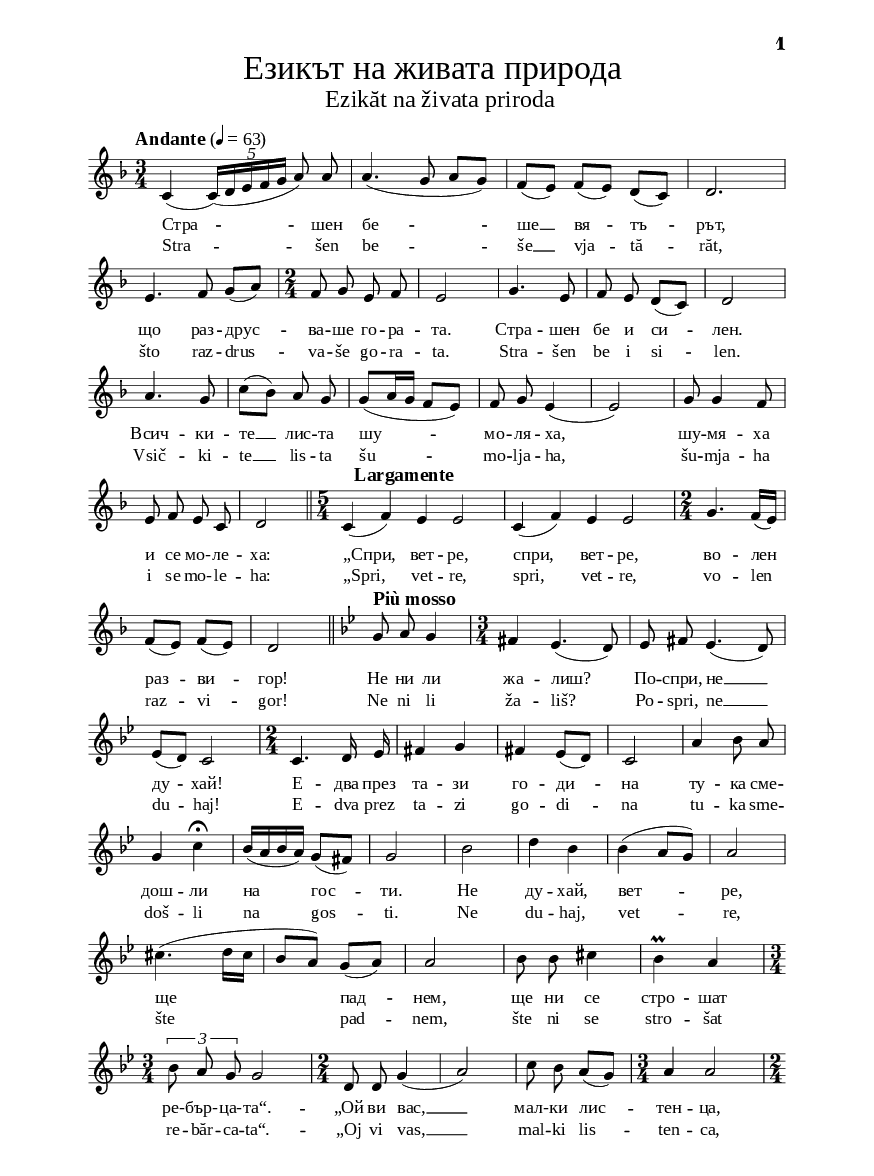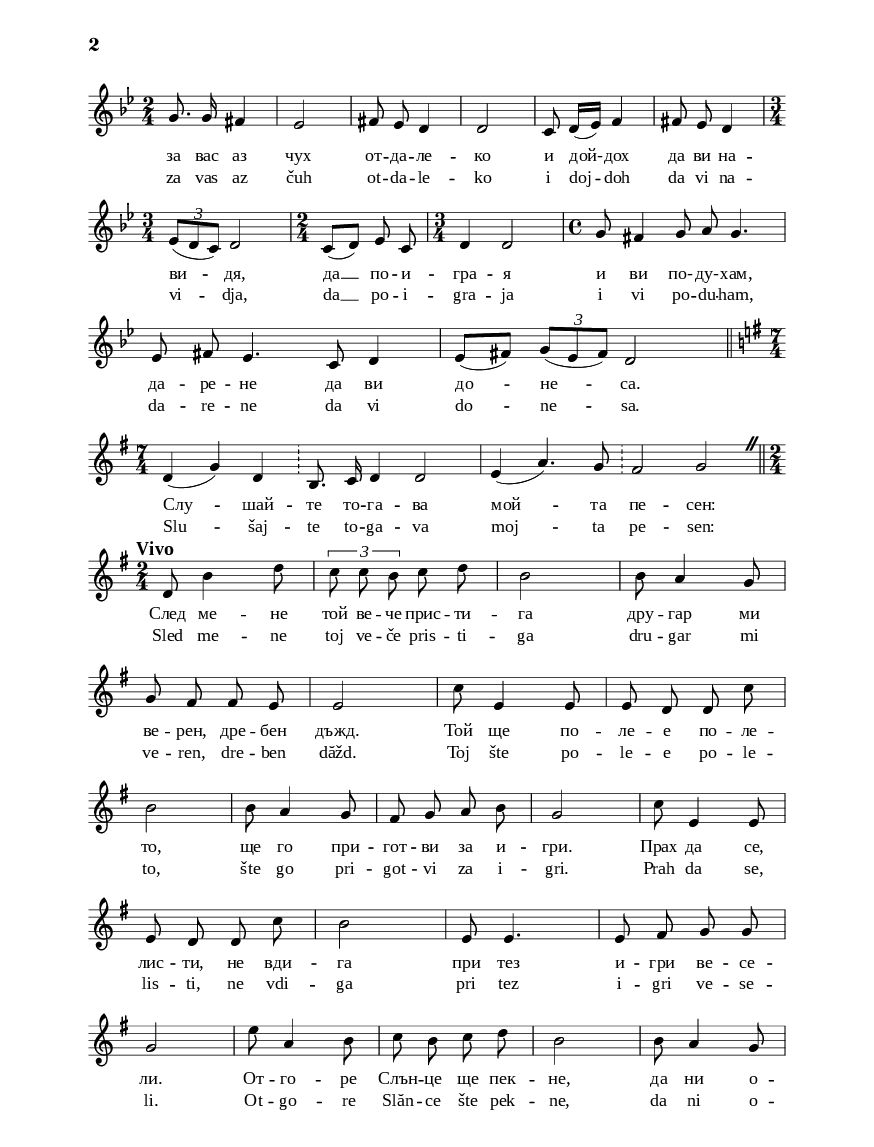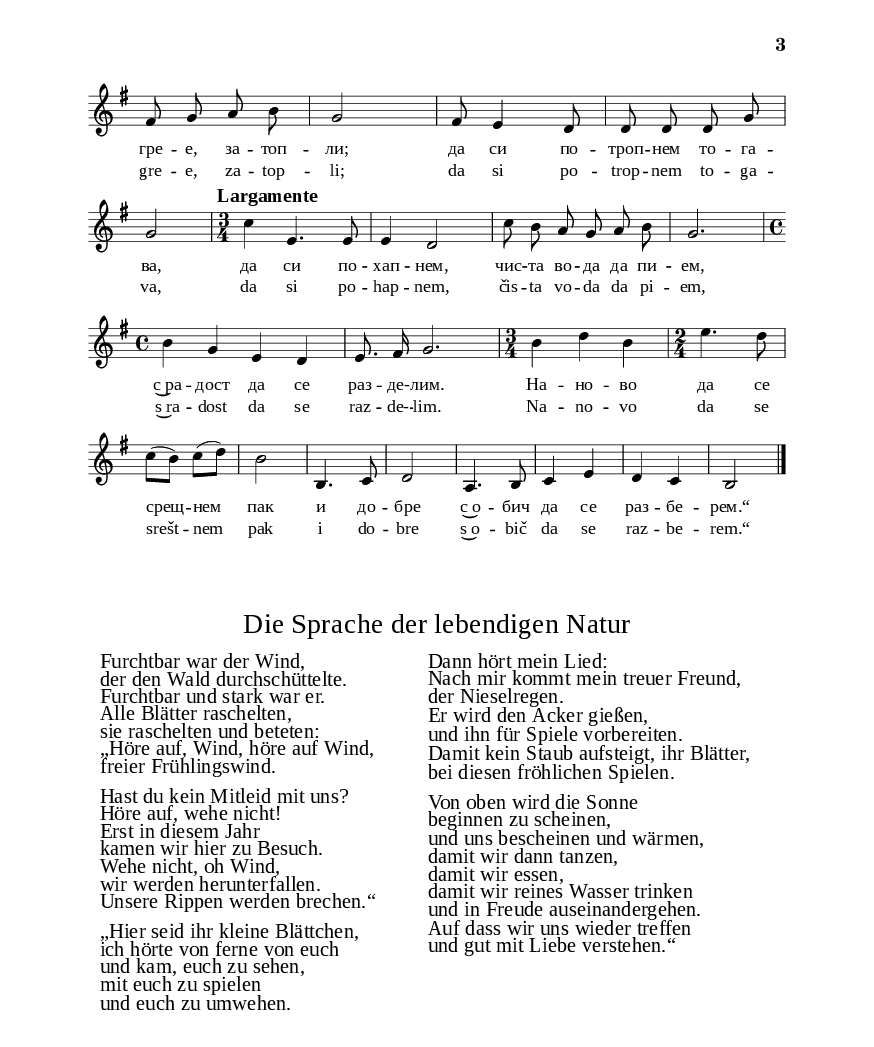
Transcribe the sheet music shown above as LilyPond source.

\version "2.24.3"

\include "include/globals.ily"

\bookpart {
  \label #'ref130
  \tocItem \markup "Езикът на живата природа – Ezikăt na živata priroda"
  \include "include/bookpart-paper.ily"
  \score {
    \include "include/score-layout.ily"


    \new Voice \absolute {
      \clef treble
      \key f \major
      \time 3/4
      \tempoFunc "Andante" 4 "63"
      \autoBeamOff
      c'4 ( \once \omit TupletBracket
      \times 4/5  {
        c'16 ) ( [  d'16  e'16  f'16
        g'16 ]
      }
      a'8 ) a'8  |

      a'4. ( g'8   a'8 [  g'8
      ] ) |
      f'8 ( [ e'8 ])
      f'8 ( [  e'8  ] )  d'8 ( [  c'8]) |
      d'2. \break |
      e'4. f'8  g'8 ( [
      a'8  ])
      \time 2/4 f'8 g'8 e'8  f'8 |
      e'2 | % 6
      g'4.  e'8 |
      f'8  e'8
      d'8 ( [  c'8 ]) | d'2 \break |
      a'4.  g'8 | c''8 ( [  bes'8 ]) a'8  g'8 |
      g'8 ( [ a'16   g'16]
      f'8  [ e'8 ] ) |

      f'8 g'8 e'4 ( |e'2) |
      g'8  g'4  f'8 |  \break
      e'8  f'8 e'8  c'8 | d'2 |   % 13
      \time 5/4  | \bar "||" % 13
      \tempo "        Largamente" c'4 ( f'4 )
      e'4  e'2 | % 14
      c'4 (  f'4 )  e'4  e'2 | % 15
      \time 2/4  | % 15
      g'4.  f'16 ( [  e'16 ]) \break | % 16
      f'8 ( [  e'8 ] ) f'8 ( [  e'8 ] )| % 17
      d'2 \bar "||"
      \tempo "Più mosso"
      \key g \minor | % 18
      g'8  a'8  g'4 | % 19
      \time 3/4 fis'4  es'4. ( d'8 ) |
      es'8  fis'8  es'4. ( d'8 )| \break % 21
      es'8 ( [  d'8 ])   c'2   |   % 22
      \time 2/4 c'4.  d'16  es'16 | % 23
      fis'4  g'4|  fis'4
      es'8 ( [  d'8 ])  | c'2 | % 25
      a'4 bes'8 a'8  \break  | % 26
      g'4  c''4 ^\fermata  | % 27
      \slurDown \stemUp bes'16 (
      [a'16 bes'16  a'16])
      \slurNeutral \stemNeutral
      g'8 ( [  fis'8 ] )| % 28
      g'2  | % 29
      bes'2 |  d''4  bes'4 |
      bes'4 ( a'8 [  g'8  ] ) a'2  \break | % 31
      cis''4. (  d''16 [  cis''16 ] |
      bes'8 [  a'8 ] ) % 32
      g'8 ( [  a'8 ] ) a'2 |
      bes'8  bes'8  cis''4 | % 34
      bes'4 \prall  a'4 |  \break % 35

      \time 3/4  | % 35
      \times 2/3  {
        bes'8  a'8  g'8
      }
      g'2 | \time 2/4 d'8  d'8
      g'4 ( | a'2 ) |   % 37
      c''8  bes'8  a'8 ( [  g'8 ]) |
      \time 3/4  | % 38
      a'4  a'2  | \break
      \time 2/4  | % 39
      g'8.  g'16  fis'4 |
      es'2 | % 41
      fis'8  es'8  d'4 | % 42
      d'2 | % 43
      c'8  d'16 ( [  es'16 ] ) f'4 | % 44
      fis'8 es'8  d'4 | % 46
      \time 3/4  | \break  % 46
      \once \omit TupletBracket
      \times 2/3  {
        es'8 ( [  d'8  c'8 ])
      }
      d'2 | % 47
      \time 2/4  | % 47
      c'8 ( [  d'8 ])  es'8  c'8  | % 48
      \time 3/4  | % 48
      d'4  d'2 | % 49
      \time 4/4  | % 49
      g'8  fis'4  g'8
      a'8 g'4. \break | % 51
      es'8  fis'8  es'4.  c'8
      d'4 |  es'8 ([ fis'8 ])
      \times 2/3  {
        g'8 ( [  es'8  fis'8 ] )
      } d'2 | \bar "||" \break
      \key g \major \time 7/4 | % 54
      d'4 (  g'4 )  d'4  \bar "!" b8. c'16 d'4  d'2 | % 56
      e'4 ( a'4.)   g'8  \bar "!" fis'2  g'2 \caesura \bar "||" \break
      \time 2/4  | % 58
      \tempo "Vivo" d'8 b'4  d''8 | % 59
      \tupletUp \times 2/3  {
        c''8   c''8  b'8
      } \tupletNeutral
      c''8 d''8  |
      b'2 | % 61
      b'8  a'4  g'8 | \break % 62
      g'8  fis'8  fis'8  e'8 | % 63
      e'2 | % 64
      c''8  e'4  e'8 | % 65
      e'8  d'8  d'8  c''8 | \break % 66
      b'2 | % 67
      b'8  a'4  g'8  | % 68
      fis'8  g'8  a'8  b'8 |  % 69
      g'2 |
      c''8  e'4  e'8 | \break % 71
      e'8  d'8  d'8  c''8 | % 72
      b'2  | % 73
      e'8  e'4. |   % 74
      e'8  fis'8  g'8  g'8 \break | % 75

      g'2  | % 76
      e''8  a'4  b'8 | % 77
      c''8   b'8  c''8  d''8 | % 78
      b'2 |  % 79
      b'8  a'4  g'8 |\break
      fis'8  g'8  a'8  b'8 | % 81
      g'2 | % 82
      fis'8  e'4  d'8 |
      d'8  d'8  d'8  g'8 | \break % 84
      g'2 | % 85
      \tempo "Largamente"
      \time 3/4  | % 85
      c''4  e'4.  e'8 | % 86
      e'4 d'2 | % 87
      c''8 b'8 a'8  g'8
      a'8  b'8  | % 88
      g'2. |  \break % 89
      \time 4/4  | % 89
      b'4 g'4  e'4
      d'4 |
      e'8.  fis'16  g'2.   | % 91
      \time 3/4 b'4 d''4  b'4 | \time 2/4  e''4. d''8 |  \break | % 92
      c''8 ( [  b'8 ])  c''8 ( [
      d''8 ]) | b'2 | % 93
      b4.  c'8  d'2 | % 94
      a4. b8  c'4
      e'4 | % 95
      d'4  c'4  b2 \bar "|."
    }

    \addlyrics {
      Стра --  шен
      бе --   ше __  вя -- тъ
      -- рът, що раз -- друс -- ва --
      ше го -- ра -- та. Стра -- шен
      бе и си -- лен. Всич -- ки -- те __
      лис -- та шу --
      мо -- ля -- ха, шу -- мя -- ха и се
      "мо-" -- ле -- ха: „Спри,  вет --
      ре, спри,  вет -- ре, во -- лен
      раз -- ви -- гор! Не ни
      ли жа -- лиш?  По -- спри, не __
      ду -- хай! Е -- два през та
      -- зи го -- ди -- на ту --
      ка сме -- дош -- ли на
      гос -- ти. Не ду -- хай, вет --
      ре, ще пад --
      нем, ще ни се стро -- шат "ре-" --
      "бър-" -- "ца-" -- та“. -- „Ой ви вас, __
      "мал-" -- ки лис -- тен -- ца,
      за вас аз чух от -- да -- ле -- ко
      и "дой-" -- дох да ви на -- ви
      --  дя, да __  по -- и -- гра --
      я и ви "по-" -- "ду-" -- хам, да -- ре --
      не да ви до -- не --  са.
      Слу -- шай -- те то -- га -- ва
      мой -- та пе -- сен: След ме --
      не той ве -- че прис -- ти -- га дру
      -- гар ми ве -- рен, дре -- бен
      дъжд. Той ще по -- ле -- е по --
      ле -- то, ще го при -- гот -- ви
      за и -- гри. Прах да се, лис --
      ти, не вди -- га при тез и -- гри
      ве -- се -- ли. От -- го -- ре Слън
      -- це ще пек -- не, да ни о --
      гре -- е, за -- топ -- ли; да си
      по -- троп -- нем то -- га  -- ва,
      да си по -- хап  -- нем, чис
      -- та во -- да да пи  -- ем,
      с~ра -- дост да се раз -- де- --
      лим. На -- но -- во да се срещ
      -- нем  пак и до -- бре с~о
      -- бич да се раз -- бе -- рем.“}
      \addlyrics {
        Stra --  šen
        be --   še __  vja -- tă
        -- răt, što raz -- drus -- va --
        še go -- ra -- ta. Stra -- šen
        be i si -- len. Vsič -- ki -- te __
        lis -- ta šu --
        mo -- lja -- ha, šu -- mja -- ha i se
        "mo-" -- le -- ha: „Spri,  vet --
        re, spri,  vet -- re, vo -- len
        raz -- vi -- gor! Ne ni
        li ža -- liš?  Po -- spri, ne __
        du -- haj! E -- dva prez ta
        -- zi go -- di -- na tu --
        ka sme -- doš -- li na
        gos -- ti. Ne du -- haj, vet --
        re, šte pad --
        nem, šte ni se stro -- šat re --
        băr -- ca -- ta“. -- „Oj vi vas, __
        mal -- ki lis -- ten -- ca,
        za vas az čuh ot -- da -- le -- ko
        i doj -- doh da vi na -- vi
        --  dja, da __  po -- i -- gra --
        ja i vi po -- du -- ham, da -- re --
        ne da vi do -- ne --  sa.
        Slu -- šaj -- te to -- ga -- va
        moj -- ta pe -- sen: Sled me --
        ne toj ve -- če pris -- ti -- ga dru
        -- gar mi ve -- ren, dre -- ben
        dăžd. Toj šte po -- le -- e po --
        le -- to, šte go pri -- got -- vi
        za i -- gri. Prah da se, lis --
        ti, ne vdi -- ga pri tez i -- gri
        ve -- se -- li. Ot -- go -- re Slăn
        -- ce šte pek -- ne, da ni o --
        gre -- e, za -- top -- li; da si
        po -- trop -- nem to -- ga  -- va,
        da si po -- hap  -- nem, čis
        -- ta vo -- da da pi  -- em,
        s~ra -- dost da se raz -- de- --
        lim. Na -- no -- vo da se srešt
        -- nem  pak i do -- bre s~o
        -- bič da se raz -- be -- rem.“}

        \header {
          title = \titleFunc "Езикът на живата природа "" Ezikăt na živata priroda"
        }

        \midi{}

      } % score


      \markup \vspace #3

      % include foreign translation(s) of the song
      \version "2.24.4"

\markup \fill-line { \fontsize #deTitleFontSize "Die Sprache der lebendigen Natur" }
\markup \null
\markup \null
\markup \abs-fontsize #10 {

  \override #`(baseline-skip . ,deCoupletBaselineSkip)

  \column {


 \line { " " Furchtbar war der Wind,}

 \line { " " der den Wald durchschüttelte.}

 \line { " " Furchtbar und stark war er.}

 \line { " " Alle Blätter raschelten,}

 \line { " " sie raschelten und beteten:}

 \line { " " „Höre auf, Wind, höre auf Wind,}

 \line { " " freier Frühlingswind.}
  \vspace #0.5

 \line { " " Hast du kein Mitleid mit uns?}

 \line { " " Höre auf, wehe nicht!}

 \line { " " Erst in diesem Jahr }
 
 \line { " " kamen wir hier zu Besuch.}

 \line { " " Wehe nicht, oh Wind, }
 
 \line { " " wir werden herunterfallen.}

 \line { " " Unsere Rippen werden brechen.“}

  \vspace #0.5

 \line { " " „Hier seid ihr kleine Blättchen, }

 \line { " " ich hörte von ferne von euch}

 \line { " " und kam, euch zu sehen,}

 \line { " " mit euch zu spielen }
 
  \line { " "und euch zu umwehen.}

  }

   \hspace #5
   \override #`(baseline-skip . ,deCoupletBaselineSkip)

  \column {

 \line { " " Dann hört mein Lied:}

 \line { " " Nach mir kommt mein treuer Freund,}

 \line { " " der Nieselregen.}

 \line { " " Er wird den Acker gießen,}

 \line { " " und ihn für Spiele vorbereiten.}

 \line { " " Damit kein Staub aufsteigt, ihr Blätter,}

 \line { " " bei diesen fröhlichen Spielen.}

  \vspace #0.5

 \line { " " Von oben wird die Sonne }
 
 \line { " "  beginnen zu scheinen,}

 \line { " " und uns bescheinen und wärmen,}

 \line { " " damit wir dann tanzen, }

 \line { " " damit wir essen, }

 \line { " " damit wir reines Wasser trinken}

 \line { " " und in Freude auseinandergehen.}

 \line { " " Auf dass wir uns wieder treffen}

 \line { " " und gut mit Liebe verstehen.“}

  }
}


    } % bookpart
